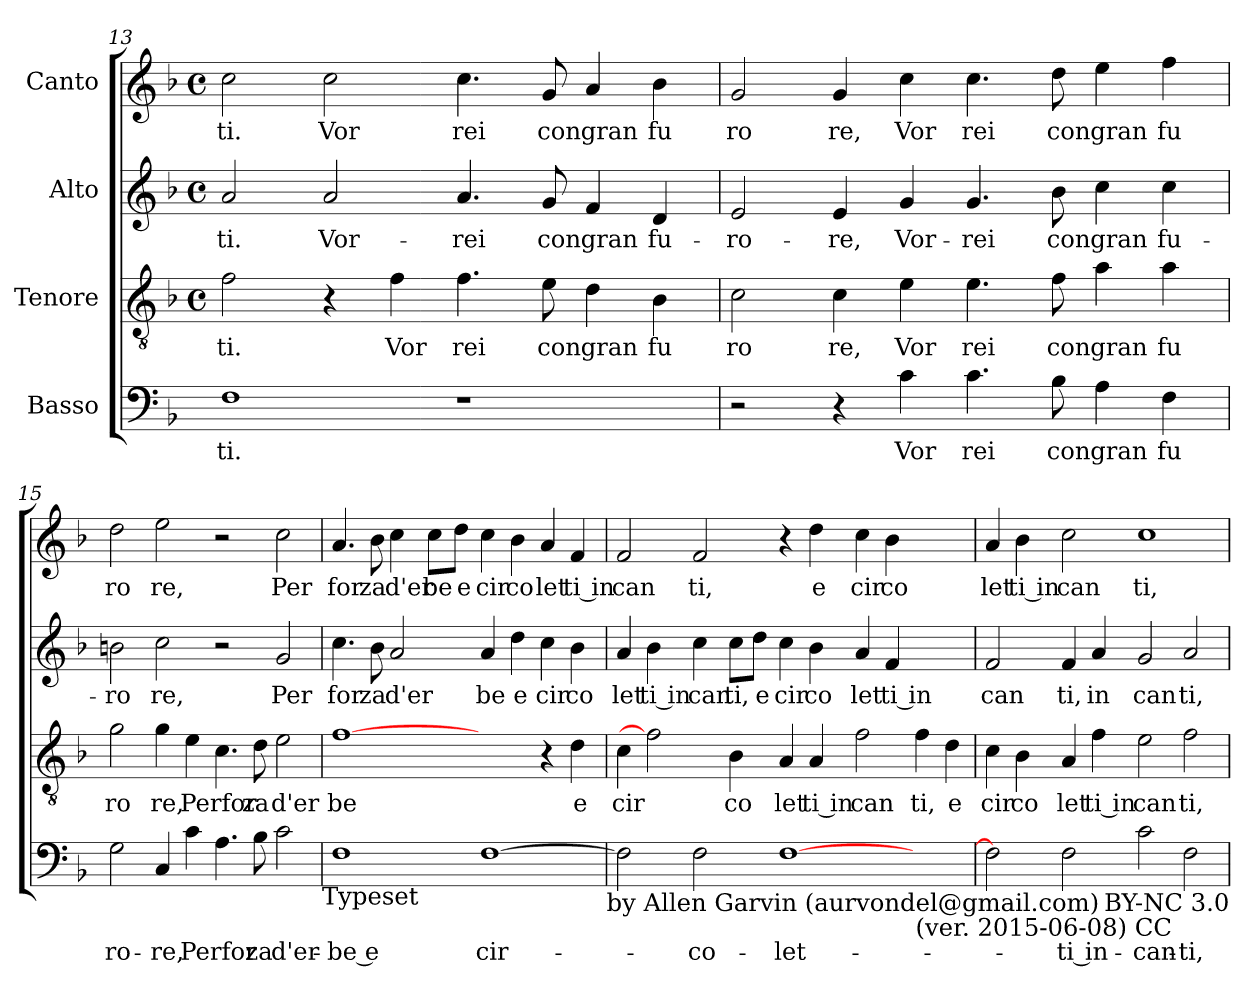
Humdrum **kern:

**kern	**text	**kern	**text	**kern	**text	**kern	**text
*part4	*part4	*part3	*part3	*part2	*part2	*part1	*part1
*staff4	*staff4	*staff3	*staff3	*staff2	*staff2	*staff1	*staff1
*I"Basso	*	*I"Tenore	*	*I"Alto	*	*I"Canto	*
*clefF4	*	*clefGv2	*	*clefG2	*	*clefG2	*
*k[b-]	*	*k[b-]	*	*k[b-]	*	*k[b-]	*
*F:	*	*F:	*	*F:	*	*F:	*
*	*	*M4/4	*	*M4/4	*	*M4/4	*
*	*	*met(c)	*	*met(c)	*	*met(c)	*
=13	=13	=13	=13	=13	=13	=13	=13
!	!LO:LY:b:cj	!	!LO:LY:b:cj	!	!LO:LY:b:cj	!	!LO:LY:b:cj
1F	ti.	2f\	ti.	2a/	-ti.	2cc\	ti.
!	!	!	!	!	!LO:LY:b:cj	!	!LO:LY:b:cj
.	.	4r	.	2a/	Vor-	2cc\	Vor
!	!	!	!LO:LY:b:cj	!	!	!	!
.	.	4f\	Vor	.	.	.	.
!	!	!	!LO:LY:b:cj	!	!LO:LY:b:cj	!	!LO:LY:b:cj
1r	.	4.f\	rei	4.a/	-rei	4.cc\	rei
!	!	!	!LO:LY:b:cj	!	!LO:LY:b:cj	!	!LO:LY:b:cj
.	.	8e\	con	8g/	con	8g/	con
!	!	!	!LO:LY:b:cj	!	!LO:LY:b:cj	!	!LO:LY:b:cj
.	.	4d\	gran	4f/	gran	4a/	gran
!	!	!	!LO:LY:b:cj	!	!LO:LY:b:cj	!	!LO:LY:b:cj
.	.	4B-\	fu	4d/	fu-	4b-\	fu
=14	=14	=14	=14	=14	=14	=14	=14
!	!	!	!LO:LY:b:cj	!	!LO:LY:b:cj	!	!LO:LY:b:cj
2r	.	2c\	ro	2e/	-ro-	2g/	ro
!	!	!	!LO:LY:b:cj	!	!LO:LY:b:cj	!	!LO:LY:b:cj
4r	.	4c\	re,	4e/	-re,	4g/	re,
!	!LO:LY:b:cj	!	!LO:LY:b:cj	!	!LO:LY:b:cj	!	!LO:LY:b:cj
4c\	Vor	4e\	Vor	4g/	Vor-	4cc\	Vor
!	!LO:LY:b:cj	!	!LO:LY:b:cj	!	!LO:LY:b:cj	!	!LO:LY:b:cj
4.c\	rei	4.e\	rei	4.g/	-rei	4.cc\	rei
!	!LO:LY:b:cj	!	!LO:LY:b:cj	!	!LO:LY:b:cj	!	!LO:LY:b:cj
8B-\	con	8f\	con	8b-\	con	8dd\	con
!	!LO:LY:b:cj	!	!LO:LY:b:cj	!	!LO:LY:b:cj	!	!LO:LY:b:cj
4A\	gran	4a\	gran	4cc\	gran	4ee\	gran
!	!LO:LY:b:cj	!	!LO:LY:b:cj	!	!LO:LY:b:cj	!	!LO:LY:b:cj
4F\	fu	4a\	fu	4cc\	fu-	4ff\	fu
!!LO:LB:g=z
=15	=15	=15	=15	=15	=15	=15	=15
!	!LO:LY:b:cj	!	!LO:LY:b:cj	!	!LO:LY:b:cj	!	!LO:LY:b:cj
2G\	ro-	2g\	ro	2bn\	-ro	2dd\	ro
!	!LO:LY:b:cj	!	!LO:LY:b:cj	!	!LO:LY:b:cj	!	!LO:LY:b:cj
4C/	-re,	4g\	re,	2cc\	re,	2ee\	re,
!	!LO:LY:b:cj	!	!LO:LY:b:cj	!	!	!	!
4c\	Perfor-	4e\	Perfor	.	.	.	.
4.A\	.	4.c\	.	2r	.	2r	.
!	!LO:LY:b:cj	!	!LO:LY:b:cj	!	!	!	!
8B-\	-za	8d\	za	.	.	.	.
!	!LO:LY:b:cj	!	!LO:LY:b:cj	!	!LO:LY:b:cj	!	!LO:LY:b:cj
2c\	d'er-	2e\	d'er	2g/	Per	2cc\	Per
!LO:TX:b:t=Typeset	!	!	!	!	!	!	!
=16	=16	=16	=16	=16	=16	=16	=16
!	!LO:LY:b:rj	!	!LO:LY:b:cj	!	!LO:LY:b:cj	!	!LO:LY:b:cj
1F	-be e	[1f	be	4.cc\	for	4.a/	for
!	!	!	!	!	!LO:LY:b:cj	!	!LO:LY:b:cj
.	.	.	.	8b-\	za	8b-\	za
!	!	!	!	!	!LO:LY:b:cj	!	!LO:LY:b:cj
.	.	.	.	2a/	d'er	4cc\	d'er
!	!	!	!	!	!	!	!LO:LY:b:cj
.	.	.	.	.	.	8cc\L	be
!	!	!	!	!	!	!	!LO:LY:b:cj
.	.	.	.	.	.	8dd\J	e
!	!LO:LY:b:cj	!	!	!	!LO:LY:b:cj	!	!LO:LY:b:cj
[>1F	cir-	2ryy	.	4a/	be	4cc\	cir
!	!	!	!	!	!LO:LY:b:cj	!	!LO:LY:b:cj
.	.	.	.	4dd\	e	4b-\	co
!	!	!	!	!	!LO:LY:b:cj	!	!LO:LY:b:cj
.	.	4r	.	4cc\	cir	4a/	let
!	!	!	!LO:LY:b:cj	!	!LO:LY:b:cj	!	!LO:LY:b:rj
.	.	4d\	e	4b-\	co	4f/	ti in
!LO:TX:b:t=by Allen Garvin (aurvondel@gmail.com)	!	!	!	!	!	!	!
=17	=17	=17	=17	=17	=17	=17	=17
!	!	!	!LO:LY:b:cj	!	!LO:LY:b:cj	!	!LO:LY:b:cj
2F\]	.	4c\	cir	4a/	let	2f/	can
!	!	!	!	!	!LO:LY:b:rj	!	!
.	.	2f]	.	4b-\	ti in	.	.
!	!LO:LY:b:cj	!	!	!	!LO:LY:b:cj	!	!LO:LY:b:cj
2F\	-co-	.	.	4cc\	can	2f/	ti,
!	!	!	!LO:LY:b:cj	!	!LO:LY:b:cj	!	!
.	.	4B-\	co	8cc\L	ti,	.	.
!	!	!	!	!	!LO:LY:b:cj	!	!
.	.	.	.	8dd\J	e	.	.
!	!LO:LY:b:cj	!	!LO:LY:b:cj	!	!LO:LY:b:cj	!	!
[>1F	-let-	4A/	let	4cc\	cir	4r	.
!	!	!	!LO:LY:b:rj	!	!LO:LY:b:cj	!	!LO:LY:b:cj
.	.	4A/	ti in	4b-\	co	4dd\	e
!	!	!	!LO:LY:b:cj	!	!LO:LY:b:cj	!	!LO:LY:b:cj
.	.	2f\	can	4a/	let	4cc\	cir
!	!	!	!	!	!LO:LY:b:rj	!	!LO:LY:b:cj
.	.	.	.	4f/	ti in	4b-\	co
!LO:TX:b:t=(ver. 2015-06-08) CC	!	!	!	!	!	!	!
!	!	!	!LO:LY:b:cj	!	!	!	!
2ryy	.	4f\	ti,	2ryy	.	2ryy	.
!	!	!	!LO:LY:b:cj	!	!	!	!
.	.	4d\	e	.	.	.	.
=18	=18	=18	=18	=18	=18	=18	=18
!	!	!	!LO:LY:b:cj	!	!LO:LY:b:cj	!	!LO:LY:b:cj
2F\]	.	4c\	cir	2f/	can	4a/	let
!	!	!	!LO:LY:b:cj	!	!	!	!LO:LY:b:rj
.	.	4B-\	co	.	.	4b-\	ti in
!	!LO:LY:b:rj	!	!LO:LY:b:cj	!	!LO:LY:b:cj	!	!LO:LY:b:cj
2F\	-ti in-	4A/	let	4f/	ti,	2cc\	can
!	!	!	!LO:LY:b:rj	!	!LO:LY:b:cj	!	!
.	.	4f\	ti in	4a/	in	.	.
!	!LO:LY:b:cj	!	!LO:LY:b:cj	!	!LO:LY:b:cj	!	!LO:LY:b:cj
2c\	-can-	2e\	can	2g/	can	1cc	ti,
!	!LO:LY:b:cj	!	!LO:LY:b:cj	!	!LO:LY:b:cj	!	!
2F\	-ti,	2f\	ti,	2a/	ti,	.	.
!LO:TX:b:t=BY-NC 3.0	!	!	!	!	!	!	!
=	=	=	=	=	=	=	=
*-	*-	*-	*-	*-	*-	*-	*-
